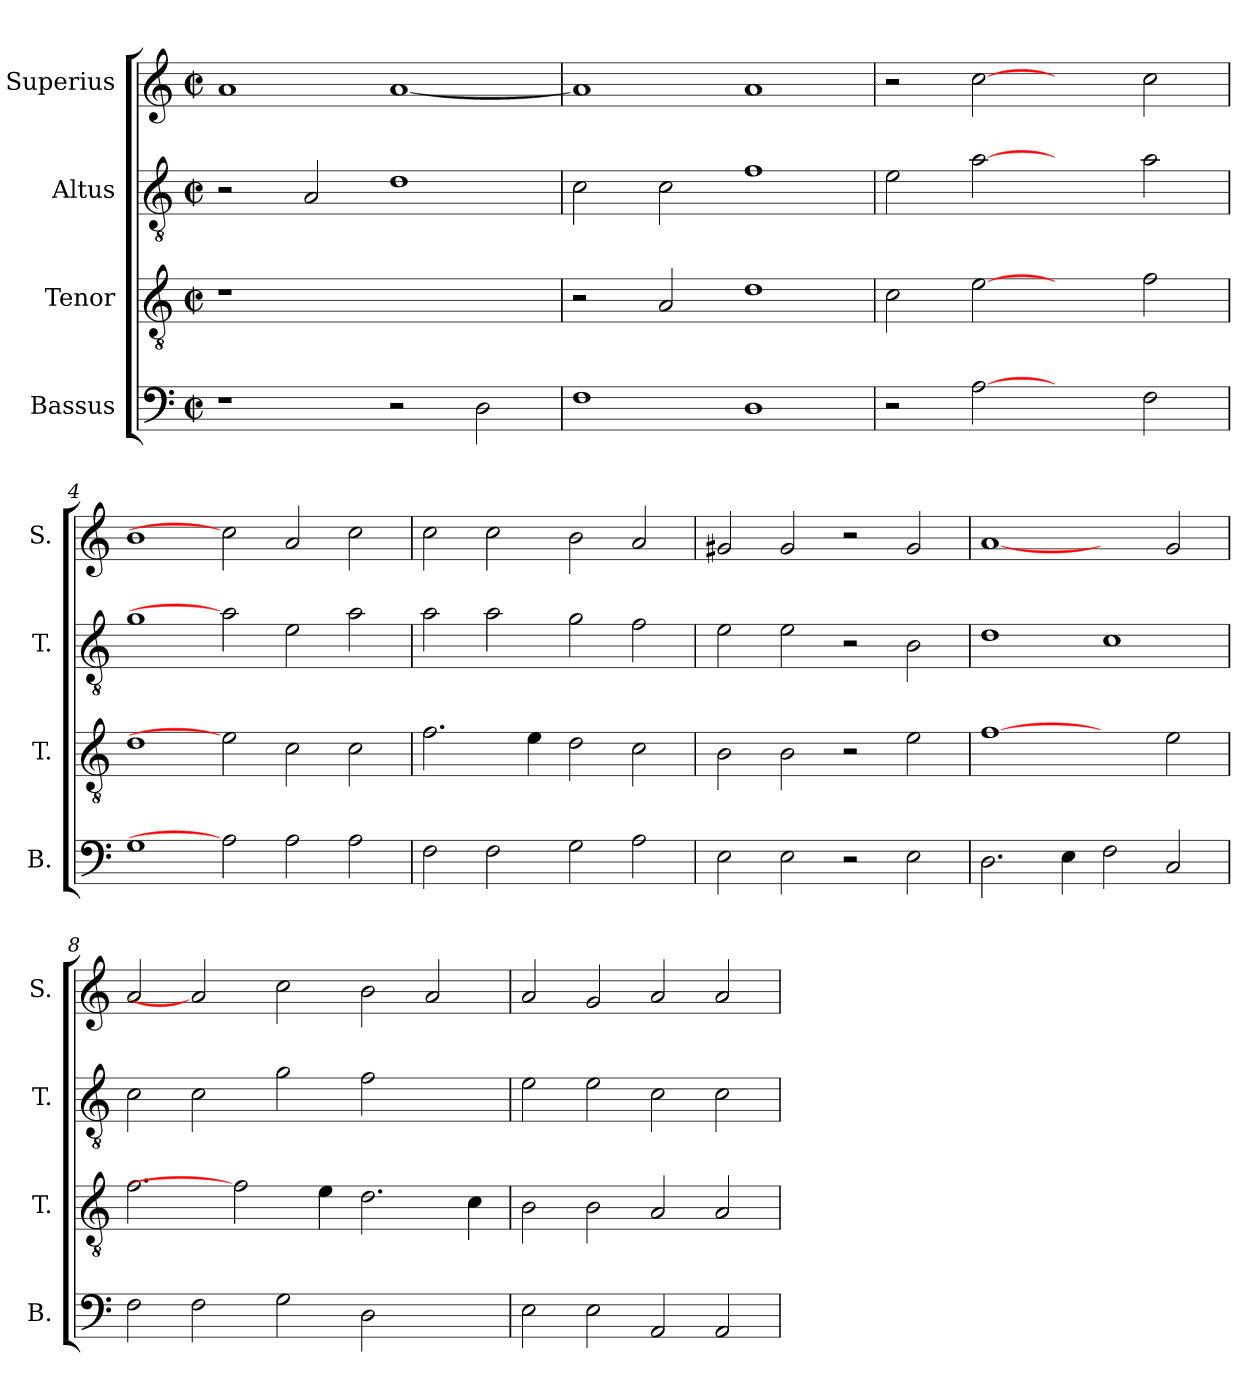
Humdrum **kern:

**kern	**kern	**kern	**kern
*part4	*part3	*part2	*part1
*staff4	*staff3	*staff2	*staff1
*I"Bassus	*I"Tenor	*I"Altus	*I"Superius
*I'B.	*I'T.	*I'T.	*I'S.
!!LO:PB:g=z
*clefF4	*clefGv2	*clefGv2	*clefG2
*	*ITrd7c12	*ITrd7c12	*
*k[]	*k[]	*k[]	*k[]
*C:	*C:	*C:	*C:
*M2/2	*M2/2	*M2/2	*M2/2
*met(c|)	*met(c|)	*met(c|)	*met(c|)
=1	=1	=1	=1
!	!LO:N:vis=1	!	!
1r	1r	2r	1ai
.	.	2AAi/	.
2r	1ryy	1Di	[<1ai
2Di\	.	.	.
=2	=2	=2	=2
1Fi	2r	2Ci\	1ai]
.	2AAi/	2Ci\	.
1Di	1Di	1Fi	1ai
=3	=3	=3	=3
2r	2Ci\	2Ei\	2r
[2Ai	[2Ei	[2Ai	[2cci
2ryy	2ryy	2ryy	2ryy
2Fi\	2Fi\	2Ai\	2cci\
!!LO:LB:g=z
=4	=4	=4	=4
1Gi	1Di	1Gi	1bi
2Ai]	2Ei]	2Ai]	2cci]
2Ai\	2Ci\	2Ei\	2ai/
2Ai\	2Ci\	2Ai\	2cci\
=5	=5	=5	=5
2Fi\	2.Fi\	2Ai\	2cci\
2Fi\	.	2Ai\	2cci\
.	4Ei\	.	.
2Gi\	2Di\	2Gi\	2bi\
2Ai\	2Ci\	2Fi\	2ai/
=6	=6	=6	=6
2Ei\	2BBi\	2Ei\	2g#Xi/
2Ei\	2BBi\	2Ei\	2g#i/
2r	2r	2r	2r
2Ei\	2Ei\	2BBi\	2g#i/
=7	=7	=7	=7
2.Di\	[1Fi	1Di	[1ai
4Ei\	.	.	.
2Fi\	2ryy	1Ci	2ryy
2Ci/	2Ei\	.	2gi/
!!LO:LB:g=z
=8	=8	=8	=8
2Fi\	2.Fi\	2Ci\	2ai/
2Fi\	.	2Ci\	2ai]
.	2Fi]	.	.
2Gi\	.	2Gi\	2cci\
.	4Ei\	.	.
2Di\	2.Di\	2Fi\	2bi\
2ryy	.	2ryy	2ai/
.	4Ci\	.	.
=9	=9	=9	=9
2Ei\	2BBi\	2Ei\	2ai/
2Ei\	2BBi\	2Ei\	2gi/
2AAi/	2AAi/	2Ci\	2ai/
2AAi/	2AAi/	2Ci\	2ai/
=	=	=	=
*-	*-	*-	*-
